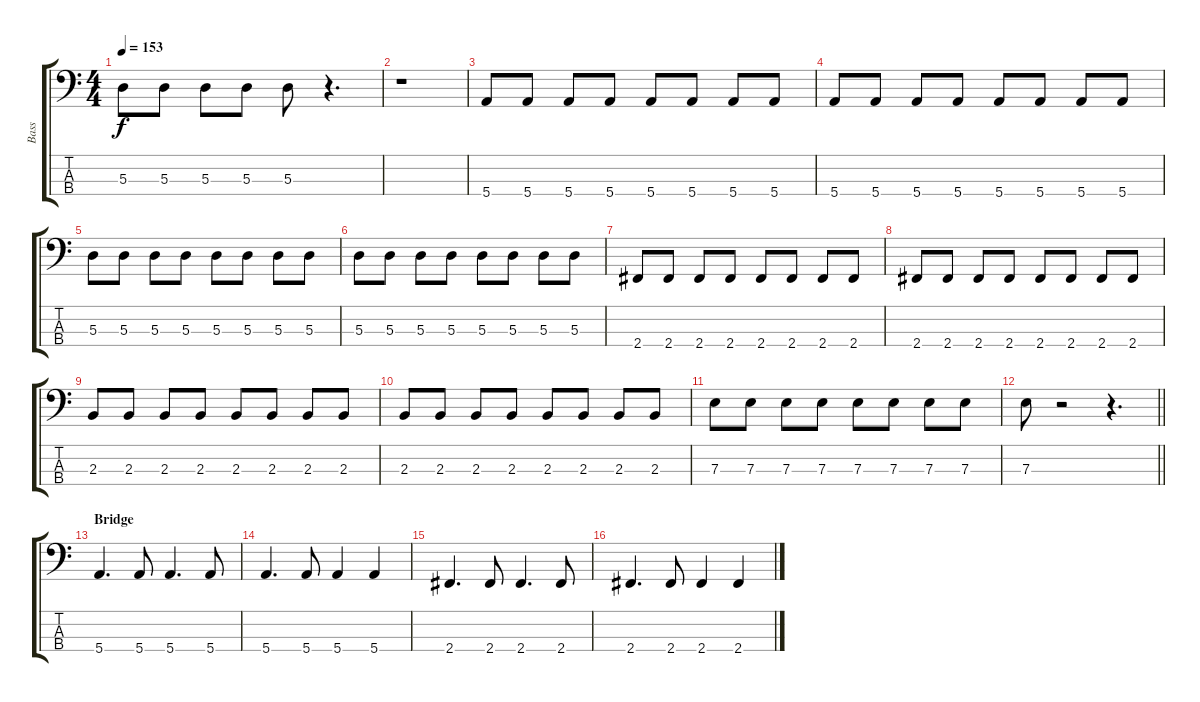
\track ("Bass" "Bass") {instrument electricbasspick}
\staff {score tabs}
\tuning (G2 D2 A1 E1) {hide}
\ts (4 4)
\tempo 153
\clef f4
\ks c
5.3.8{dy f} 5.3.8 5.3.8 5.3.8 5.3.8 r.4{d} |
r.1 |
5.4.8 5.4.8 5.4.8 5.4.8 5.4.8 5.4.8 5.4.8 5.4.8 |
5.4.8 5.4.8 5.4.8 5.4.8 5.4.8 5.4.8 5.4.8 5.4.8 |
5.3.8 5.3.8 5.3.8 5.3.8 5.3.8 5.3.8 5.3.8 5.3.8 |
5.3.8 5.3.8 5.3.8 5.3.8 5.3.8 5.3.8 5.3.8 5.3.8 |
2.4.8 2.4.8 2.4.8 2.4.8 2.4.8 2.4.8 2.4.8 2.4.8 |
2.4.8 2.4.8 2.4.8 2.4.8 2.4.8 2.4.8 2.4.8 2.4.8 |
2.3.8 2.3.8 2.3.8 2.3.8 2.3.8 2.3.8 2.3.8 2.3.8 |
2.3.8 2.3.8 2.3.8 2.3.8 2.3.8 2.3.8 2.3.8 2.3.8 |
7.3.8 7.3.8 7.3.8 7.3.8 7.3.8 7.3.8 7.3.8 7.3.8 |
\barLineRight lightlight
7.3.8 r.2 r.4{d} |
\section ("" "Bridge")
5.4.4{d} 5.4.8 5.4.4{d} 5.4.8 |
5.4.4{d} 5.4.8 5.4.4 5.4.4 |
2.4.4{d} 2.4.8 2.4.4{d} 2.4.8 |
2.4.4{d} 2.4.8 2.4.4 2.4.4
